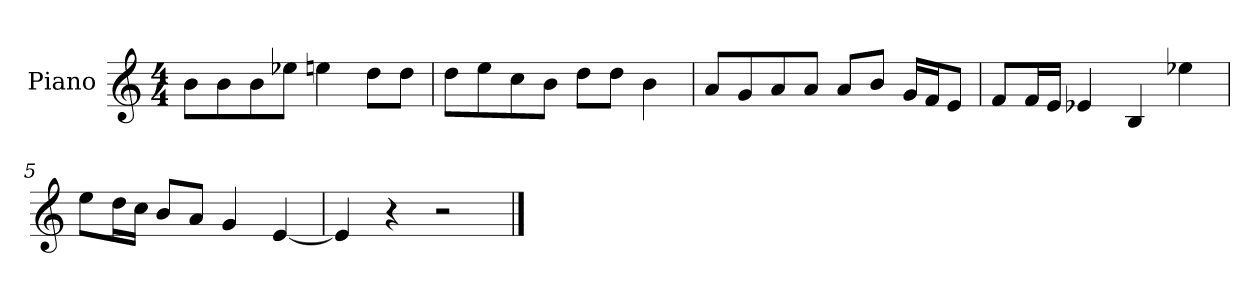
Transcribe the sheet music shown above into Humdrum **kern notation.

**kern
*part1
*staff1
*I"Piano
*I'P-no
*clefG2
*k[]
*M4/4
*MM90
=1
8b\L
8b\
8b\
8ee-X\J
4een\
8dd\L
8dd\J
=2
8dd\L
8ee\
8cc\
8b\J
8dd\L
8dd\J
4b\
=3
8a/L
8g/
8a/
8a/J
8a/L
8b/J
16g/LL
16f/J
8e/J
=4
8f/L
16f/L
16e/JJ
4e-X/
4B/
4ee-X\
=5
8ee\L
16dd\L
16cc\JJ
8b/L
8a/J
4g/
[4e/
!!LO:LB:g=z
=6
4e/]
4r
2r
==
*-
